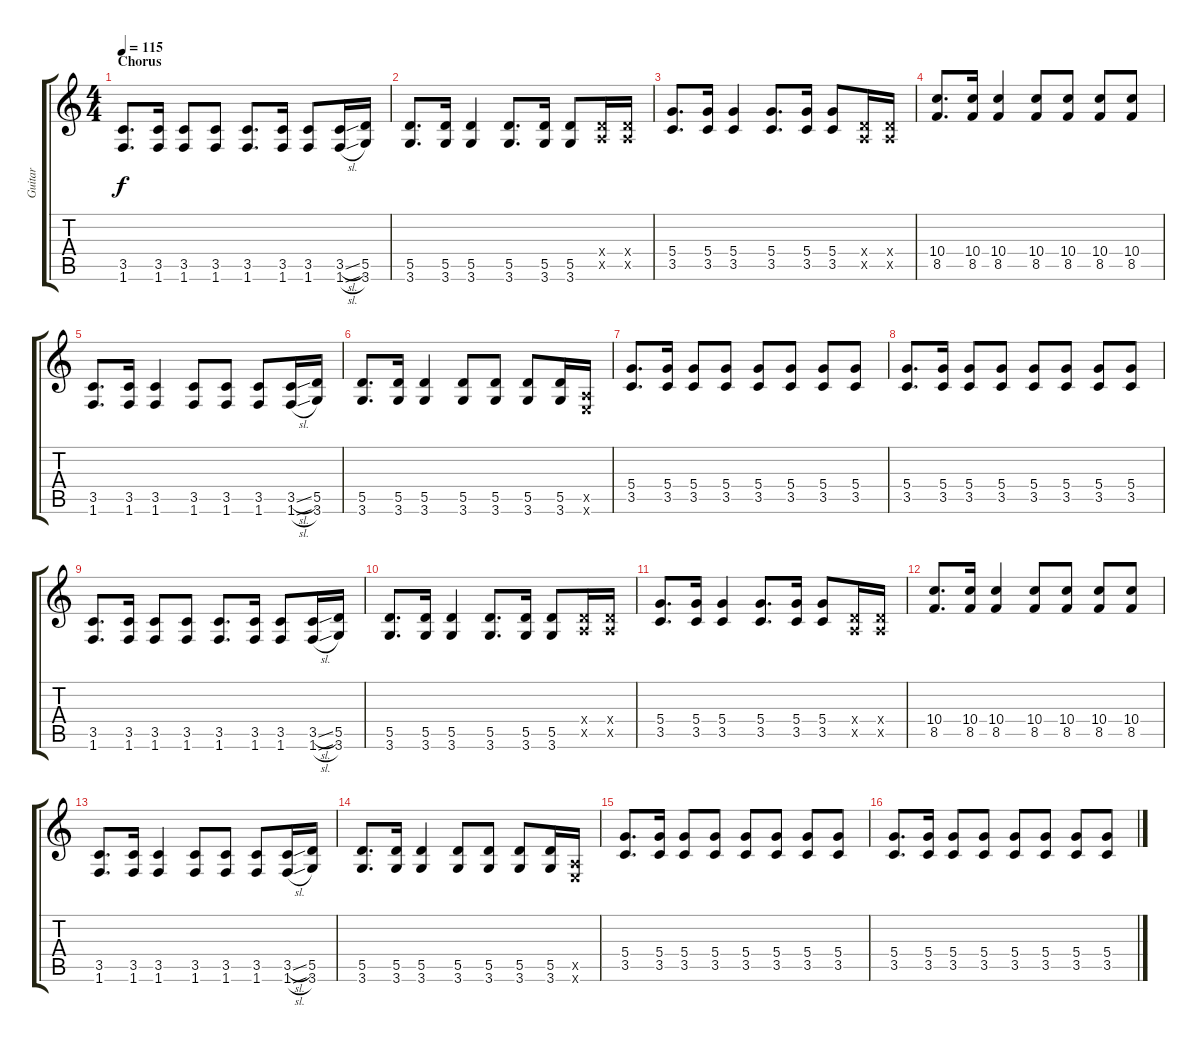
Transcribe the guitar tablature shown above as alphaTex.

\track ("Guitar" "Guitar") {instrument overdrivenguitar}
\staff {score tabs}
\tuning (E4 B3 G3 D3 A2 E2) {hide}
\ts (4 4)
\section ("" "Chorus")
\tempo 115
\clef g2
\ks c
(3.5 1.6).8{d dy f} (3.5 1.6).16 (3.5 1.6).8 (3.5 1.6).8 (3.5 1.6).8{d} (3.5 1.6).16 (3.5 1.6).8 (3.5{sl} 1.6{sl}).16 (5.5 3.6).16 |
(5.5 3.6).8{d} (5.5 3.6).16 (5.5 3.6).4 (5.5 3.6).8{d} (5.5 3.6).16 (5.5 3.6).8 (0.4{x} 0.5{x}).16 (0.4{x} 0.5{x}).16 |
(5.4 3.5).8{d} (5.4 3.5).16 (5.4 3.5).4 (5.4 3.5).8{d} (5.4 3.5).16 (5.4 3.5).8 (0.4{x} 0.5{x}).16 (0.4{x} 0.5{x}).16 |
(10.4 8.5).8{d} (10.4 8.5).16 (10.4 8.5).4 (10.4 8.5).8 (10.4 8.5).8 (10.4 8.5).8 (10.4 8.5).8 |
(3.5 1.6).8{d} (3.5 1.6).16 (3.5 1.6).4 (3.5 1.6).8 (3.5 1.6).8 (3.5 1.6).8 (3.5{sl} 1.6{sl}).16 (5.5 3.6).16 |
(5.5 3.6).8{d} (5.5 3.6).16 (5.5 3.6).4 (5.5 3.6).8 (5.5 3.6).8 (5.5 3.6).8 (5.5 3.6).16 (0.5{x} 0.6{x}).16 |
(5.4 3.5).8{d} (5.4 3.5).16 (5.4 3.5).8 (5.4 3.5).8 (5.4 3.5).8 (5.4 3.5).8 (5.4 3.5).8 (5.4 3.5).8 |
(5.4 3.5).8{d} (5.4 3.5).16 (5.4 3.5).8 (5.4 3.5).8 (5.4 3.5).8 (5.4 3.5).8 (5.4 3.5).8 (5.4 3.5).8 |
(3.5 1.6).8{d} (3.5 1.6).16 (3.5 1.6).8 (3.5 1.6).8 (3.5 1.6).8{d} (3.5 1.6).16 (3.5 1.6).8 (3.5{sl} 1.6{sl}).16 (5.5 3.6).16 |
(5.5 3.6).8{d} (5.5 3.6).16 (5.5 3.6).4 (5.5 3.6).8{d} (5.5 3.6).16 (5.5 3.6).8 (0.4{x} 0.5{x}).16 (0.4{x} 0.5{x}).16 |
(5.4 3.5).8{d} (5.4 3.5).16 (5.4 3.5).4 (5.4 3.5).8{d} (5.4 3.5).16 (5.4 3.5).8 (0.4{x} 0.5{x}).16 (0.4{x} 0.5{x}).16 |
(10.4 8.5).8{d} (10.4 8.5).16 (10.4 8.5).4 (10.4 8.5).8 (10.4 8.5).8 (10.4 8.5).8 (10.4 8.5).8 |
(3.5 1.6).8{d} (3.5 1.6).16 (3.5 1.6).4 (3.5 1.6).8 (3.5 1.6).8 (3.5 1.6).8 (3.5{sl} 1.6{sl}).16 (5.5 3.6).16 |
(5.5 3.6).8{d} (5.5 3.6).16 (5.5 3.6).4 (5.5 3.6).8 (5.5 3.6).8 (5.5 3.6).8 (5.5 3.6).16 (0.5{x} 0.6{x}).16 |
(5.4 3.5).8{d} (5.4 3.5).16 (5.4 3.5).8 (5.4 3.5).8 (5.4 3.5).8 (5.4 3.5).8 (5.4 3.5).8 (5.4 3.5).8 |
(5.4 3.5).8{d} (5.4 3.5).16 (5.4 3.5).8 (5.4 3.5).8 (5.4 3.5).8 (5.4 3.5).8 (5.4 3.5).8 (5.4 3.5).8
